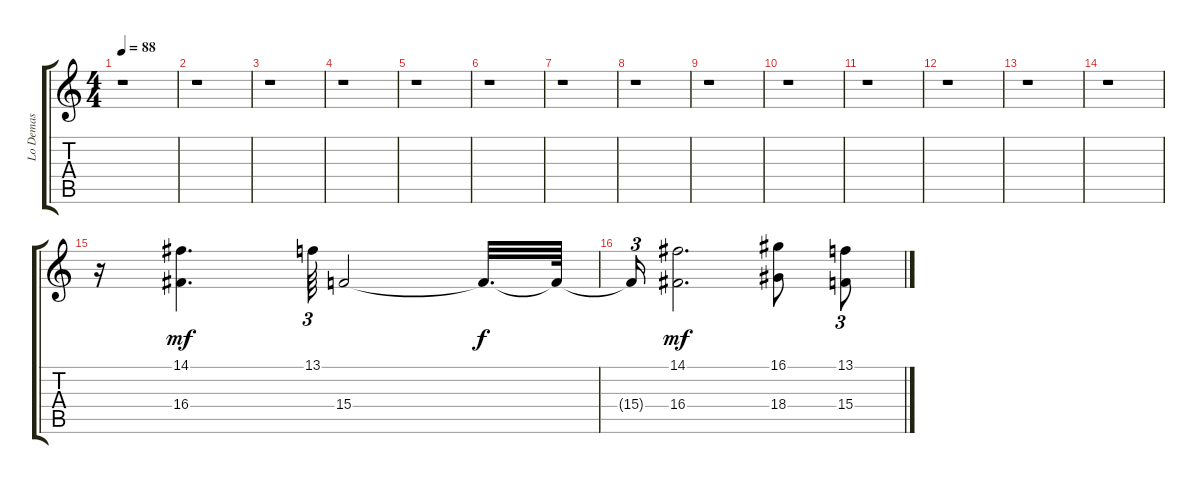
\track ("Lo Demas" "Lo Demas") {instrument stringensemble1}
\staff {score tabs}
\tuning (E4 B3 G3 D3 A2 E2) {hide}
\ts (4 4)
\tempo 88
\clef g2
\ks c
r.1{dy f} |
r.1 |
r.1 |
r.1 |
r.1 |
r.1 |
r.1 |
r.1 |
r.1 |
r.1 |
r.1 |
r.1 |
r.1 |
r.1 |
r.16 (14.1 16.4).4{d dy mf} 13.1.64{tu (3 2)} 15.4.2 15.4{t}.32{d dy f} 15.4{t}.64 |
15.4{t}.16{tu (3 2)} (14.1 16.4).2{d dy mf} (16.1 18.4).8 (13.1 15.4).8{tu (3 2)}
